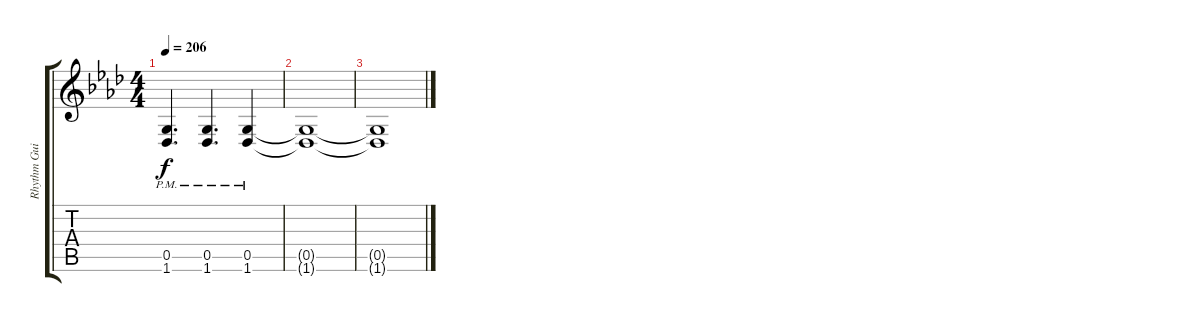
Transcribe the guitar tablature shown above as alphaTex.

\track ("Rhythm Guitar" "Rhythm Gui") {instrument distortionguitar}
\staff {score tabs}
\tuning (D4 A3 F3 C3 G2 C2) {hide}
\ts (4 4)
\tempo 206
\clef g2
\ks fminor
(0.5{pm} 1.6{pm}).4{d dy f} (0.5{pm} 1.6{pm}).4{d} (0.5{pm} 1.6{pm}).4 |
(0.5{t} 1.6{t}).1 |
(0.5{t} 1.6{t}).1
